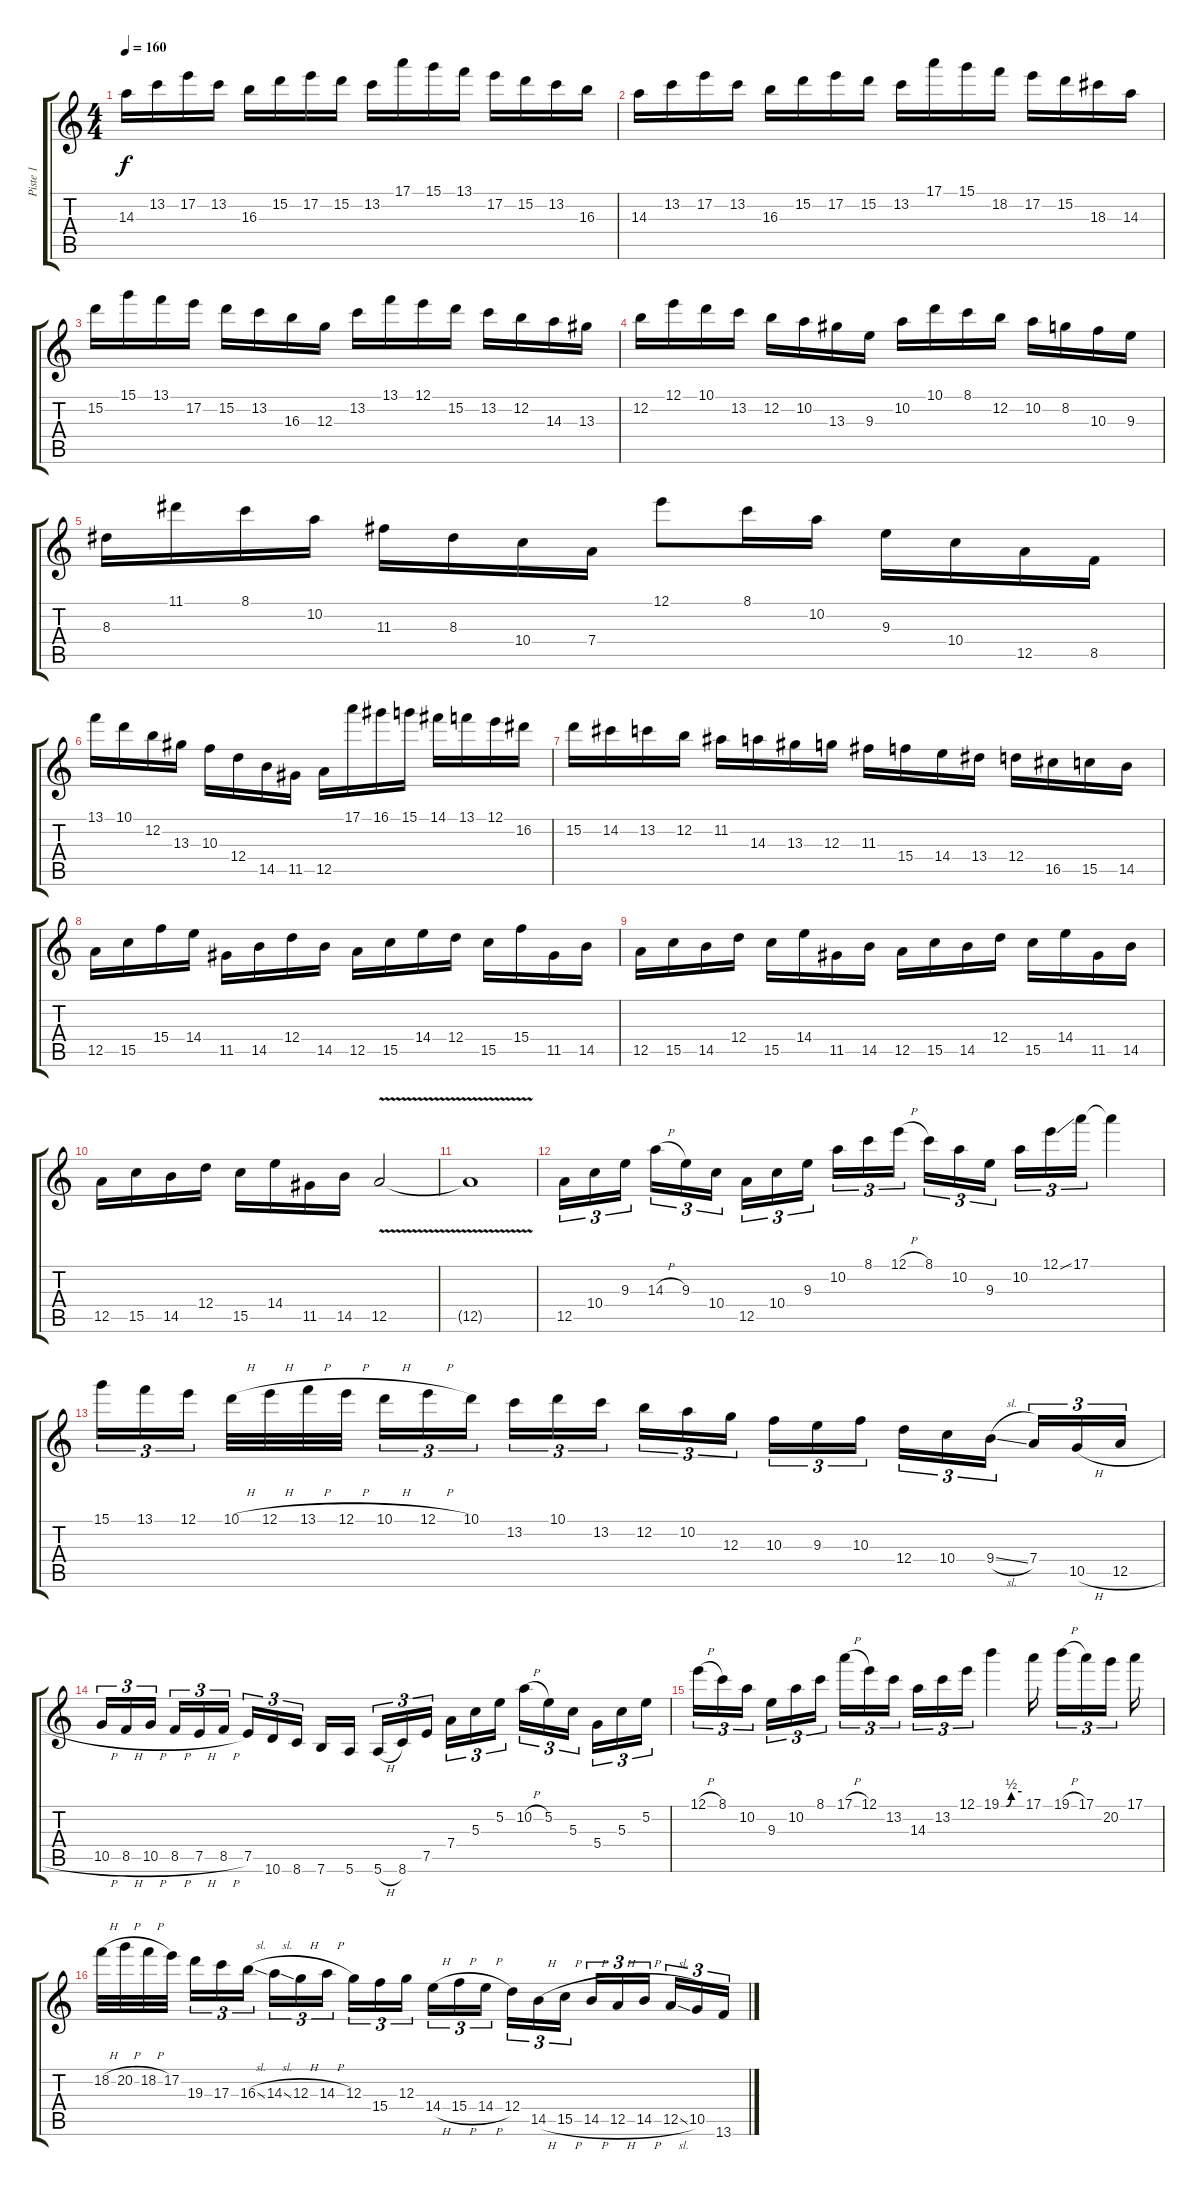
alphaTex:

\track ("Piste 1" "Piste 1") {instrument distortionguitar}
\staff {score tabs}
\tuning (E4 B3 G3 D3 A2 E2) {hide}
\ts (4 4)
\tempo 160
\clef g2
\ks c
14.3.16{dy f} 13.2.16 17.2.16 13.2.16 16.3.16 15.2.16 17.2.16 15.2.16 13.2.16 17.1.16 15.1.16 13.1.16 17.2.16 15.2.16 13.2.16 16.3.16 |
14.3.16 13.2.16 17.2.16 13.2.16 16.3.16 15.2.16 17.2.16 15.2.16 13.2.16 17.1.16 15.1.16 18.2.16 17.2.16 15.2.16 18.3.16 14.3.16 |
15.2.16 15.1.16 13.1.16 17.2.16 15.2.16 13.2.16 16.3.16 12.3.16 13.2.16 13.1.16 12.1.16 15.2.16 13.2.16 12.2.16 14.3.16 13.3.16 |
12.2.16 12.1.16 10.1.16 13.2.16 12.2.16 10.2.16 13.3.16 9.3.16 10.2.16 10.1.16 8.1.16 12.2.16 10.2.16 8.2.16 10.3.16 9.3.16 |
8.3.16 11.1.16 8.1.16 10.2.16 11.3.16 8.3.16 10.4.16 7.4.16 12.1.8 8.1.16 10.2.16 9.3.16 10.4.16 12.5.16 8.5.16 |
13.1.16 10.1.16 12.2.16 13.3.16 10.3.16 12.4.16 14.5.16 11.5.16 12.5.16 17.1.16 16.1.16 15.1.16 14.1.16 13.1.16 12.1.16 16.2.16 |
15.2.16 14.2.16 13.2.16 12.2.16 11.2.16 14.3.16 13.3.16 12.3.16 11.3.16 15.4.16 14.4.16 13.4.16 12.4.16 16.5.16 15.5.16 14.5.16 |
12.5.16 15.5.16 15.4.16 14.4.16 11.5.16 14.5.16 12.4.16 14.5.16 12.5.16 15.5.16 14.4.16 12.4.16 15.5.16 15.4.16 11.5.16 14.5.16 |
12.5.16 15.5.16 14.5.16 12.4.16 15.5.16 14.4.16 11.5.16 14.5.16 12.5.16 15.5.16 14.5.16 12.4.16 15.5.16 14.4.16 11.5.16 14.5.16 |
12.5.16 15.5.16 14.5.16 12.4.16 15.5.16 14.4.16 11.5.16 14.5.16 12.5{v}.2 |
12.5{v t}.1 |
12.5.16{tu (3 2)} 10.4.16{tu (3 2)} 9.3.16{tu (3 2)} 14.3{h}.16{tu (3 2)} 9.3.16{tu (3 2)} 10.4.16{tu (3 2)} 12.5.16{tu (3 2)} 10.4.16{tu (3 2)} 9.3.16{tu (3 2)} 10.2.16{tu (3 2)} 8.1.16{tu (3 2)} 12.1{h}.16{tu (3 2)} 8.1.16{tu (3 2)} 10.2.16{tu (3 2)} 9.3.16{tu (3 2)} 10.2.16{tu (3 2)} 12.1{ss}.16{tu (3 2)} 17.1.16{tu (3 2)} 17.1{t}.4 |
15.1.16{tu (3 2)} 13.1.16{tu (3 2)} 12.1.16{tu (3 2)} 10.1{h}.32 12.1{h}.32 13.1{h}.32 12.1{h}.32 10.1{h}.16{tu (3 2)} 12.1{h}.16{tu (3 2)} 10.1.16{tu (3 2)} 13.2.16{tu (3 2)} 10.1.16{tu (3 2)} 13.2.16{tu (3 2)} 12.2.16{tu (3 2)} 10.2.16{tu (3 2)} 12.3.16{tu (3 2)} 10.3.16{tu (3 2)} 9.3.16{tu (3 2)} 10.3.16{tu (3 2)} 12.4.16{tu (3 2)} 10.4.16{tu (3 2)} 9.4{sl}.16{tu (3 2)} 7.4.16{tu (3 2)} 10.5{h}.16{tu (3 2)} 12.5{h}.16{tu (3 2)} |
10.5{h}.16{tu (3 2)} 8.5{h}.16{tu (3 2)} 10.5{h}.16{tu (3 2)} 8.5{h}.16{tu (3 2)} 7.5{h}.16{tu (3 2)} 8.5{h}.16{tu (3 2)} 7.5.16{tu (3 2)} 10.6.16{tu (3 2)} 8.6.16{tu (3 2)} 7.6.16 5.6.16 5.6{h}.16{tu (3 2)} 8.6.16{tu (3 2)} 7.5.16{tu (3 2)} 7.4.16{tu (3 2)} 5.3.16{tu (3 2)} 5.2.16{tu (3 2)} 10.2{h}.16{tu (3 2)} 5.2.16{tu (3 2)} 5.3.16{tu (3 2)} 5.4.16{tu (3 2)} 5.3.16{tu (3 2)} 5.2.16{tu (3 2)} |
12.1{h}.16{tu (3 2)} 8.1.16{tu (3 2)} 10.2.16{tu (3 2)} 9.3.16{tu (3 2)} 10.2.16{tu (3 2)} 8.1.16{tu (3 2)} 17.1{h}.16{tu (3 2)} 12.1.16{tu (3 2)} 13.2.16{tu (3 2)} 14.3.16{tu (3 2)} 13.2.16{tu (3 2)} 12.1.16{tu (3 2)} 19.1{be (custom 0 0 15 0 30 2 60 2)}.4 17.1.16 19.1{h}.16{tu (3 2)} 17.1.16{tu (3 2)} 20.2.16{tu (3 2)} 17.1.16 |
18.2{h}.32 20.2{h}.32 18.2{h}.32 17.2.32 19.3.16{tu (3 2)} 17.3.16{tu (3 2)} 16.3{sl}.16{tu (3 2)} 14.3{sl}.16{tu (3 2)} 12.3{h}.16{tu (3 2)} 14.3{h}.16{tu (3 2)} 12.3.16{tu (3 2)} 15.4.16{tu (3 2)} 12.3.16{tu (3 2)} 14.4{h}.16{tu (3 2)} 15.4{h}.16{tu (3 2)} 14.4{h}.16{tu (3 2)} 12.4.16{tu (3 2)} 14.5{h}.16{tu (3 2)} 15.5{h}.16{tu (3 2)} 14.5{h}.16{tu (3 2)} 12.5{h}.16{tu (3 2)} 14.5{h}.16{tu (3 2)} 12.5{sl}.16{tu (3 2)} 10.5.16{tu (3 2)} 13.6.16{tu (3 2)}
